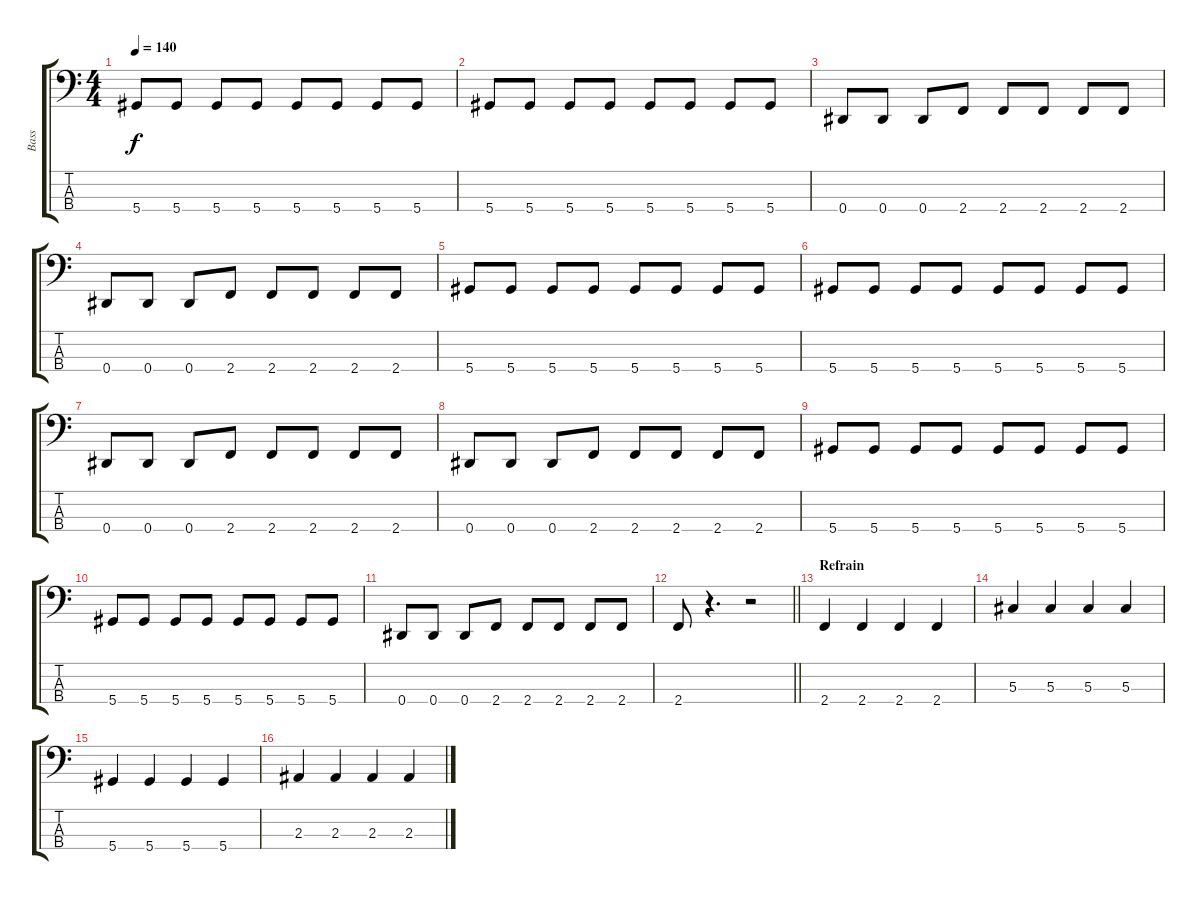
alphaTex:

\track ("Bass" "Bass") {instrument electricbassfinger}
\staff {score tabs}
\tuning (Gb2 Db2 Ab1 Eb1) {hide}
\ts (4 4)
\tempo 140
\clef f4
\ks c
5.4.8{dy f} 5.4.8 5.4.8 5.4.8 5.4.8 5.4.8 5.4.8 5.4.8 |
5.4.8 5.4.8 5.4.8 5.4.8 5.4.8 5.4.8 5.4.8 5.4.8 |
0.4.8 0.4.8 0.4.8 2.4.8 2.4.8 2.4.8 2.4.8 2.4.8 |
0.4.8 0.4.8 0.4.8 2.4.8 2.4.8 2.4.8 2.4.8 2.4.8 |
5.4.8 5.4.8 5.4.8 5.4.8 5.4.8 5.4.8 5.4.8 5.4.8 |
5.4.8 5.4.8 5.4.8 5.4.8 5.4.8 5.4.8 5.4.8 5.4.8 |
0.4.8 0.4.8 0.4.8 2.4.8 2.4.8 2.4.8 2.4.8 2.4.8 |
0.4.8 0.4.8 0.4.8 2.4.8 2.4.8 2.4.8 2.4.8 2.4.8 |
5.4.8 5.4.8 5.4.8 5.4.8 5.4.8 5.4.8 5.4.8 5.4.8 |
5.4.8 5.4.8 5.4.8 5.4.8 5.4.8 5.4.8 5.4.8 5.4.8 |
0.4.8 0.4.8 0.4.8 2.4.8 2.4.8 2.4.8 2.4.8 2.4.8 |
\barLineRight lightlight
2.4.8 r.4{d} r.2 |
\section ("" "Refrain")
2.4.4 2.4.4 2.4.4 2.4.4 |
5.3.4 5.3.4 5.3.4 5.3.4 |
5.4.4 5.4.4 5.4.4 5.4.4 |
2.3.4 2.3.4 2.3.4 2.3.4
